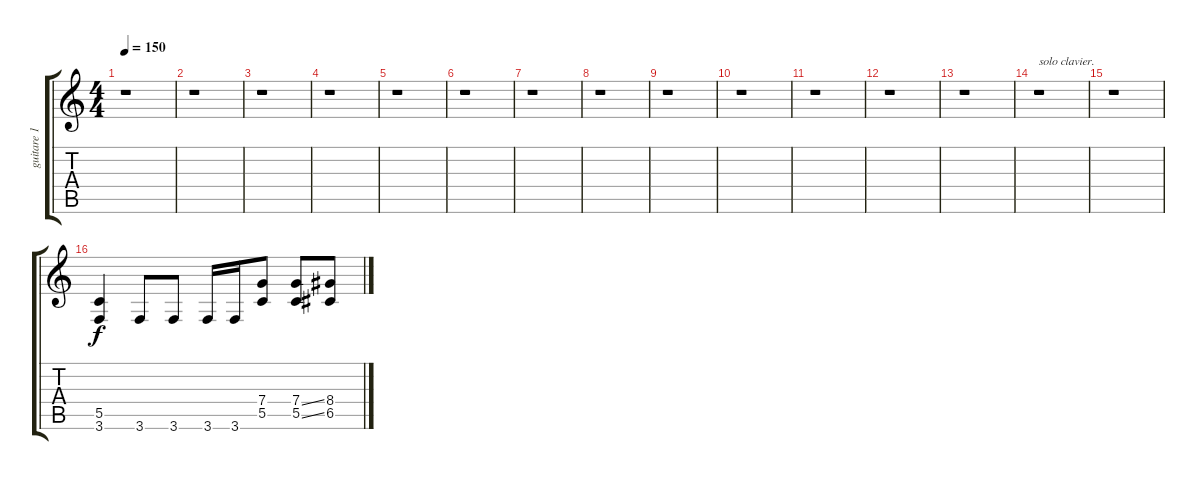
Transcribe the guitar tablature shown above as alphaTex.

\track ("guitare 1" "guitare 1") {instrument distortionguitar}
\staff {score tabs}
\tuning (D4 A3 F3 C3 G2 D2) {hide}
\ts (4 4)
\tempo 150
\clef g2
\ks c
r.1{dy f} |
r.1 |
r.1 |
r.1 |
r.1 |
r.1 |
r.1 |
r.1 |
r.1 |
r.1 |
r.1 |
r.1 |
r.1 |
r.1{txt "solo clavier."} |
r.1 |
(5.5 3.6).4 3.6.8 3.6.8 3.6.16 3.6.16 (7.4 5.5).8 (7.4{ss} 5.5{ss}).8 (8.4 6.5).8
